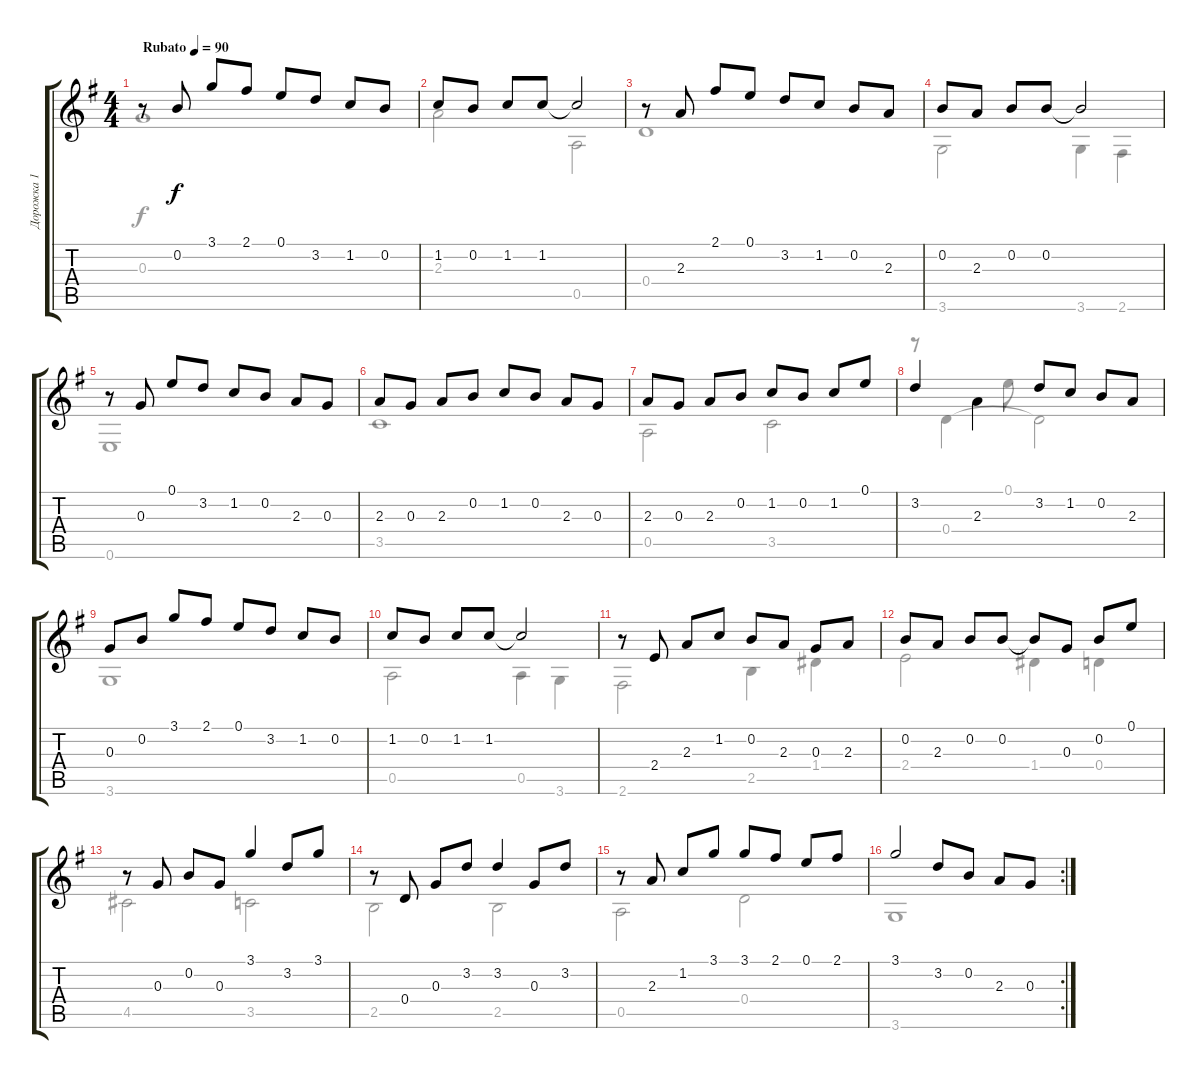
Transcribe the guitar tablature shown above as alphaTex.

\track ("Дорожка 1" "Дорожка 1") {instrument acousticguitarnylon}
\staff {score tabs}
\tuning (E4 B3 G3 D3 A2 E2) {hide}
\voice
\ts (4 4)
\tempo (90 "Rubato")
\clef g2
\ks g
r.8{dy f instrument acousticguitarnylon} 0.2.8 3.1.8 2.1.8 0.1.8 3.2.8 1.2.8 0.2.8 |
1.2.8 0.2.8 1.2.8 1.2.8 1.2{t}.2 |
r.8 2.3.8 2.1.8 0.1.8 3.2.8 1.2.8 0.2.8 2.3.8 |
0.2.8 2.3.8 0.2.8 0.2.8 0.2{t}.2 |
r.8 0.3.8 0.1.8 3.2.8 1.2.8 0.2.8 2.3.8 0.3.8 |
2.3.8 0.3.8 2.3.8 0.2.8 1.2.8 0.2.8 2.3.8 0.3.8 |
2.3.8 0.3.8 2.3.8 0.2.8 1.2.8 0.2.8 1.2.8 0.1.8 |
\ks eminor
3.2.4 2.3.4{beam Down} 3.2.8 1.2.8 0.2.8 2.3.8 |
\ks g
0.3.8 0.2.8 3.1.8 2.1.8 0.1.8 3.2.8 1.2.8 0.2.8 |
1.2.8 0.2.8 1.2.8 1.2.8 1.2{t}.2 |
r.8 2.4.8 2.3.8 1.2.8 0.2.8 2.3.8 0.3.8 2.3.8 |
0.2.8 2.3.8 0.2.8 0.2.8 0.2{t}.8 0.3.8 0.2.8 0.1.8 |
r.8 0.3.8 0.2.8 0.3.8 3.1.4 3.2.8 3.1.8 |
r.8 0.4.8 0.3.8 3.2.8 3.2.4 0.3.8 3.2.8 |
\ks eminor
r.8 2.3.8 1.2.8 3.1.8 3.1.8 2.1.8 0.1.8 2.1.8 |
\rc 2
3.1.2 3.2.8 0.2.8 2.3.8 0.3.8
\voice
\clef g2
\ottava regular
\simile none
\ks g
0.3.1{dy f} |
2.3.2 0.5.2 |
0.4.1 |
3.6.2 3.6.4 2.6.4 |
0.6.1 |
3.5.1 |
0.5.2 3.5.2 |
\ks eminor
r.8 0.4.4 0.1.8 0.4{t}.2 |
\ks g
3.6.1 |
0.5.2 0.5.4 3.6.4 |
2.6.2 2.5.4 1.4.4 |
2.4.2 1.4.4 0.4.4 |
4.5.2 3.5.2 |
2.5.2 2.5.2 |
\ks eminor
0.5.2 0.4.2 |
3.6.1
